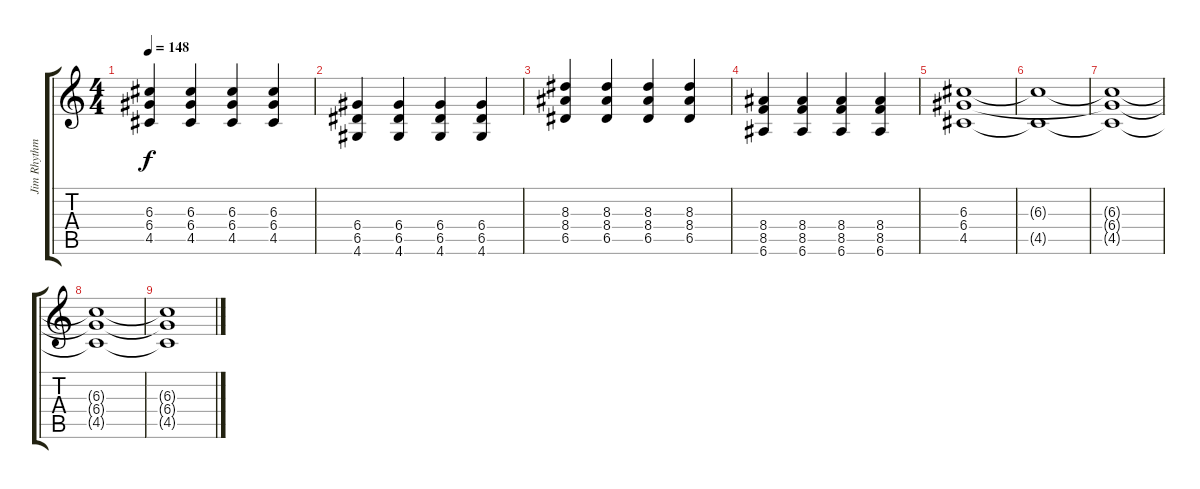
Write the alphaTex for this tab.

\track ("Jim Rhythm 1" "Jim Rhythm") {instrument distortionguitar}
\staff {score tabs}
\tuning (E4 B3 G3 D3 A2 E2) {hide}
\ts (4 4)
\tempo 148
\clef g2
\ks c
(6.3 6.4 4.5).4{dy f} (6.3 6.4 4.5).4 (6.3 6.4 4.5).4 (6.3 6.4 4.5).4 |
(6.4 6.5 4.6).4 (6.4 6.5 4.6).4 (6.4 6.5 4.6).4 (6.4 6.5 4.6).4 |
(8.3 8.4 6.5).4 (8.3 8.4 6.5).4 (8.3 8.4 6.5).4 (8.3 8.4 6.5).4 |
(8.4 8.5 6.6).4 (8.4 8.5 6.6).4 (8.4 8.5 6.6).4 (8.4 8.5 6.6).4 |
(6.3 6.4 4.5).1 |
(6.3{t} 4.5{t}).1{volume 3} |
(6.3{t} 6.4{t} 4.5{t}).1 |
(6.3{t} 6.4{t} 4.5{t}).1 |
(6.3{t} 6.4{t} 4.5{t}).1
